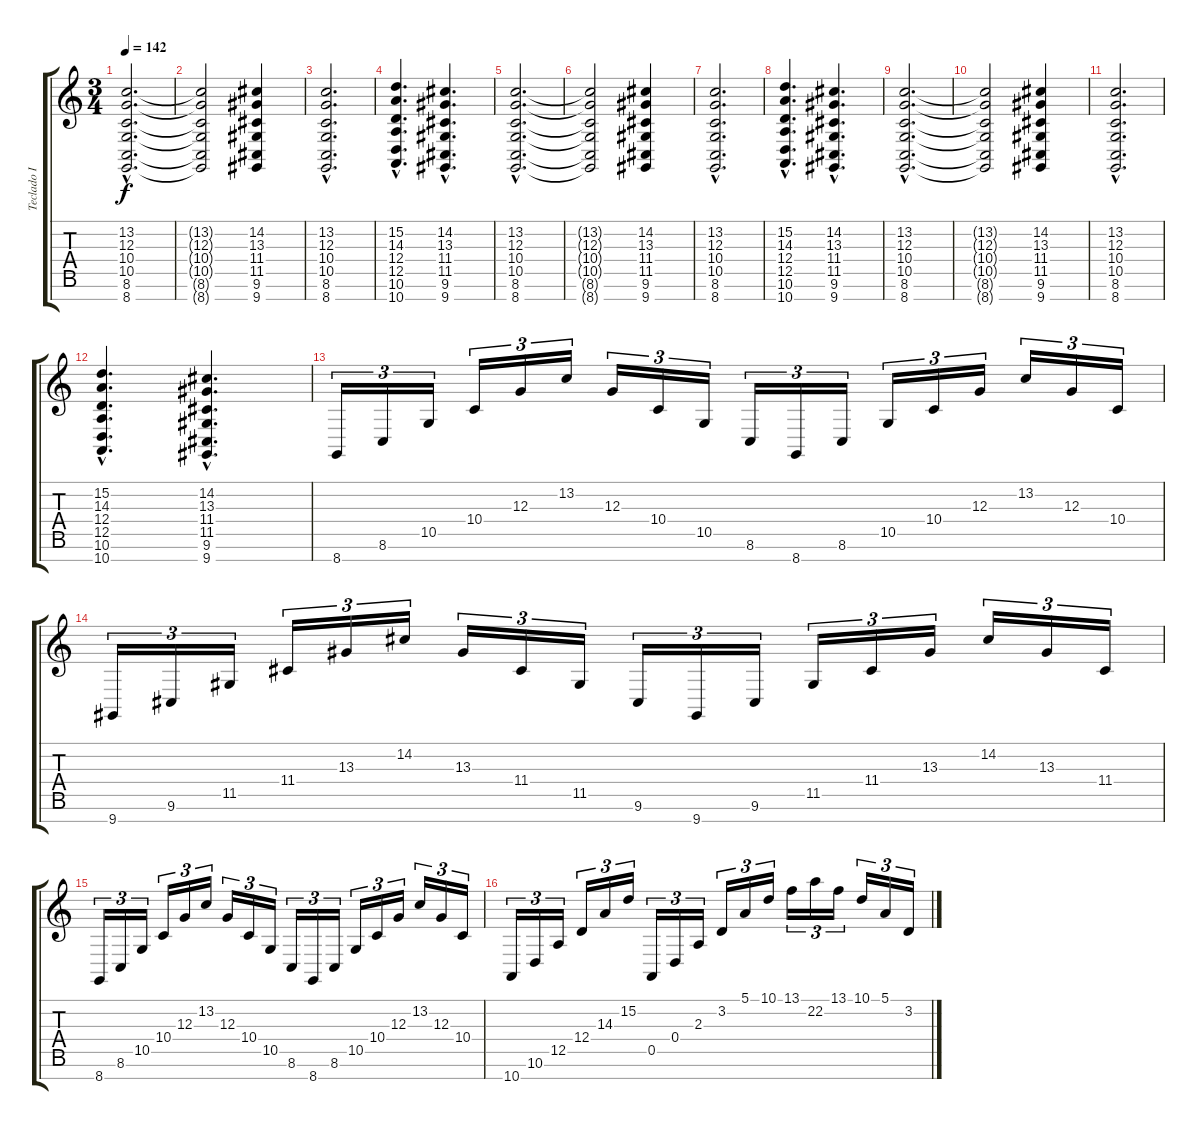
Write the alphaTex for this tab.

\track ("Teclado I" "Teclado I") {instrument stringensemble1}
\staff {score tabs}
\tuning (E4 B3 G3 D3 A2 E2 B1) {hide}
\ts (3 4)
\tempo 142
\clef g2
\ks c
(13.2{hac} 12.3{hac} 10.4{hac} 10.5{hac} 8.6{hac} 8.7{hac}).2{d dy f instrument stringensemble1} |
(13.2{t} 12.3{t} 10.4{t} 10.5{t} 8.6{t} 8.7{t}).2 (14.2 13.3 11.4 11.5 9.6 9.7).4 |
(13.2{hac} 12.3{hac} 10.4{hac} 10.5{hac} 8.6{hac} 8.7{hac}).2{d} |
(15.2{hac} 14.3{hac} 12.4{hac} 12.5{hac} 10.6{hac} 10.7{hac}).4{d} (14.2{hac} 13.3{hac} 11.4{hac} 11.5{hac} 9.6{hac} 9.7{hac}).4{d} |
(13.2{hac} 12.3{hac} 10.4{hac} 10.5{hac} 8.6{hac} 8.7{hac}).2{d instrument stringensemble1} |
(13.2{t} 12.3{t} 10.4{t} 10.5{t} 8.6{t} 8.7{t}).2 (14.2 13.3 11.4 11.5 9.6 9.7).4 |
(13.2{hac} 12.3{hac} 10.4{hac} 10.5{hac} 8.6{hac} 8.7{hac}).2{d} |
(15.2{hac} 14.3{hac} 12.4{hac} 12.5{hac} 10.6{hac} 10.7{hac}).4{d} (14.2{hac} 13.3{hac} 11.4{hac} 11.5{hac} 9.6{hac} 9.7{hac}).4{d} |
(13.2{hac} 12.3{hac} 10.4{hac} 10.5{hac} 8.6{hac} 8.7{hac}).2{d instrument stringensemble1} |
(13.2{t} 12.3{t} 10.4{t} 10.5{t} 8.6{t} 8.7{t}).2 (14.2 13.3 11.4 11.5 9.6 9.7).4 |
(13.2{hac} 12.3{hac} 10.4{hac} 10.5{hac} 8.6{hac} 8.7{hac}).2{d} |
(15.2{hac} 14.3{hac} 12.4{hac} 12.5{hac} 10.6{hac} 10.7{hac}).4{d} (14.2{hac} 13.3{hac} 11.4{hac} 11.5{hac} 9.6{hac} 9.7{hac}).4{d} |
8.7.16{tu (3 2) volume 16 instrument stringensemble1} 8.6.16{tu (3 2)} 10.5.16{tu (3 2)} 10.4.16{tu (3 2)} 12.3.16{tu (3 2)} 13.2.16{tu (3 2)} 12.3.16{tu (3 2)} 10.4.16{tu (3 2)} 10.5.16{tu (3 2)} 8.6.16{tu (3 2)} 8.7.16{tu (3 2)} 8.6.16{tu (3 2)} 10.5.16{tu (3 2)} 10.4.16{tu (3 2)} 12.3.16{tu (3 2)} 13.2.16{tu (3 2)} 12.3.16{tu (3 2)} 10.4.16{tu (3 2)} |
9.7.16{tu (3 2)} 9.6.16{tu (3 2)} 11.5.16{tu (3 2)} 11.4.16{tu (3 2)} 13.3.16{tu (3 2)} 14.2.16{tu (3 2)} 13.3.16{tu (3 2)} 11.4.16{tu (3 2)} 11.5.16{tu (3 2)} 9.6.16{tu (3 2)} 9.7.16{tu (3 2)} 9.6.16{tu (3 2)} 11.5.16{tu (3 2)} 11.4.16{tu (3 2)} 13.3.16{tu (3 2)} 14.2.16{tu (3 2)} 13.3.16{tu (3 2)} 11.4.16{tu (3 2)} |
8.7.16{tu (3 2) volume 16 instrument stringensemble1} 8.6.16{tu (3 2)} 10.5.16{tu (3 2)} 10.4.16{tu (3 2)} 12.3.16{tu (3 2)} 13.2.16{tu (3 2)} 12.3.16{tu (3 2)} 10.4.16{tu (3 2)} 10.5.16{tu (3 2)} 8.6.16{tu (3 2)} 8.7.16{tu (3 2)} 8.6.16{tu (3 2)} 10.5.16{tu (3 2)} 10.4.16{tu (3 2)} 12.3.16{tu (3 2)} 13.2.16{tu (3 2)} 12.3.16{tu (3 2)} 10.4.16{tu (3 2)} |
10.7.16{tu (3 2) volume 16} 10.6.16{tu (3 2)} 12.5.16{tu (3 2)} 12.4.16{tu (3 2)} 14.3.16{tu (3 2)} 15.2.16{tu (3 2)} 0.5.16{tu (3 2)} 0.4.16{tu (3 2)} 2.3.16{tu (3 2)} 3.2.16{tu (3 2)} 5.1.16{tu (3 2)} 10.1.16{tu (3 2)} 13.1.16{tu (3 2)} 22.2.16{tu (3 2)} 13.1.16{tu (3 2)} 10.1.16{tu (3 2)} 5.1.16{tu (3 2)} 3.2.16{tu (3 2)}
